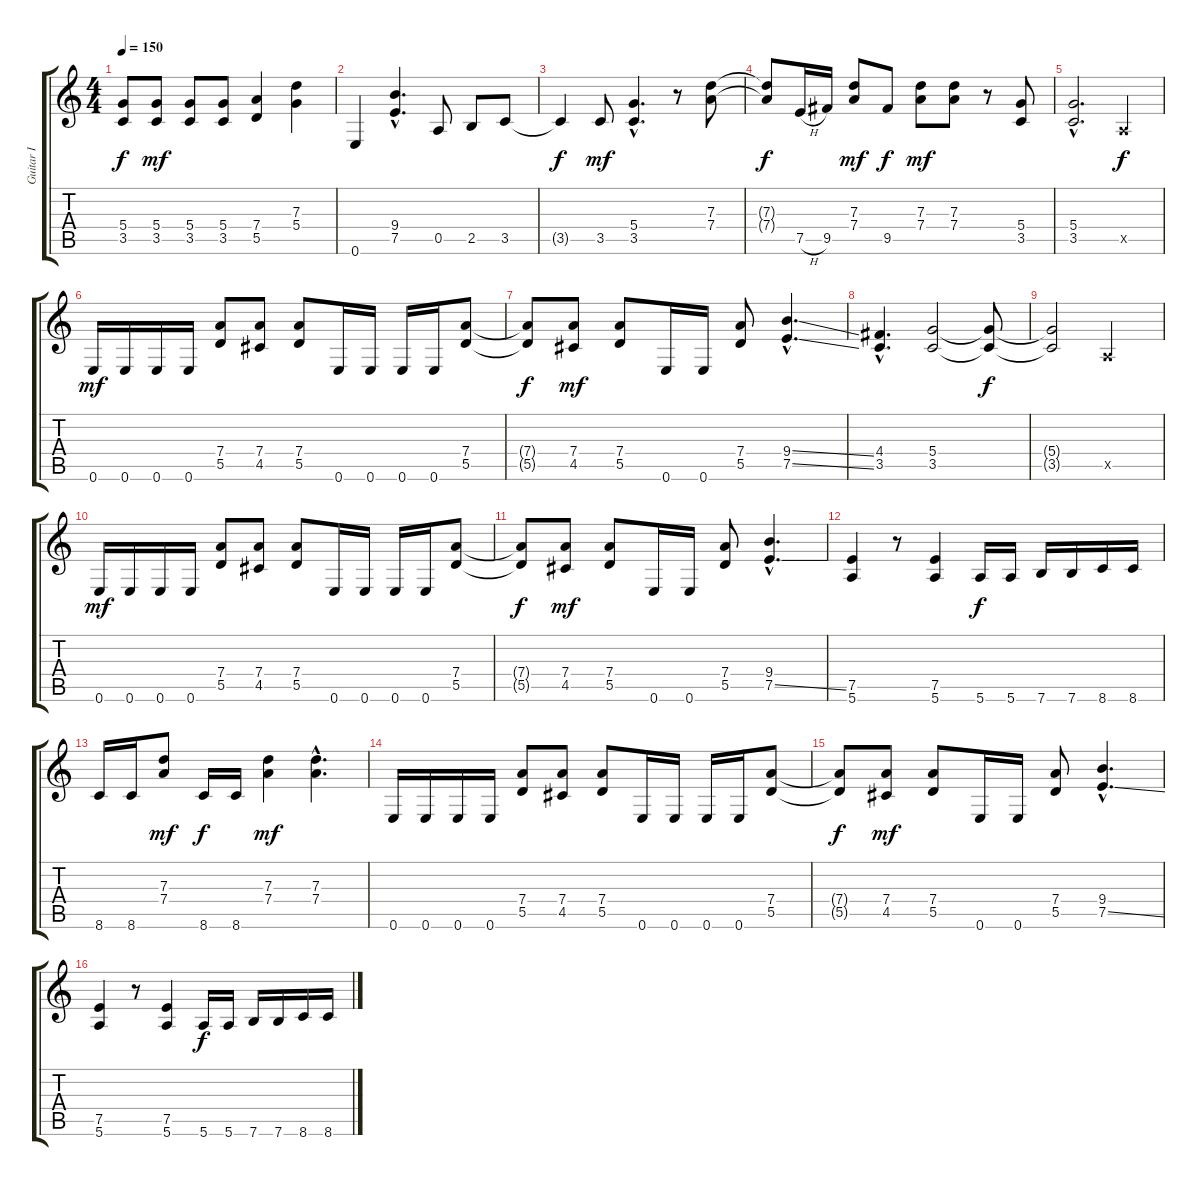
\track ("Guitar I" "Guitar I") {instrument distortionguitar}
\staff {score tabs}
\tuning (E4 B3 G3 D3 A2 E2) {hide}
\ts (4 4)
\tempo 150
\clef g2
\ks c
(5.4{t} 3.5{t}).8{dy f} (5.4 3.5).8{dy mf} (5.4 3.5).8 (5.4 3.5).8 (7.4 5.5).4 (7.3 5.4).4 |
0.6.4 (9.4{hac} 7.5{hac}).4{d} 0.5.8 2.5.8 3.5.8 |
3.5{t}.4{dy f} 3.5.8{dy mf} (5.4{hac} 3.5{hac}).4{d} r.8 (7.3 7.4).8 |
(7.3{t} 7.4{t}).8{dy f} 7.5{h}.16 9.5.16 (7.3 7.4).8{dy mf} 9.5.8{dy f} (7.3 7.4).8{dy mf} (7.3 7.4).8 r.8 (5.4 3.5).8 |
(5.4{hac} 3.5{hac}).2{d} 0.5{x}.4{dy f} |
0.6.16{dy mf} 0.6.16 0.6.16 0.6.16 (7.4 5.5).8 (7.4 4.5).8 (7.4 5.5).8 0.6.16 0.6.16 0.6.16 0.6.16 (7.4 5.5).8 |
(7.4{t} 5.5{t}).8{dy f} (7.4 4.5).8{dy mf} (7.4 5.5).8 0.6.16 0.6.16 (7.4 5.5).8 (9.4{ss hac} 7.5{ss hac}).4{d} |
(4.4{hac} 3.5{hac}).4{d} (5.4 3.5).2 (5.4{t} 3.5{t}).8{dy f} |
(5.4{t} 3.5{t}).2 0.5{x}.2 |
0.6.16{dy mf} 0.6.16 0.6.16 0.6.16 (7.4 5.5).8 (7.4 4.5).8 (7.4 5.5).8 0.6.16 0.6.16 0.6.16 0.6.16 (7.4 5.5).8 |
(7.4{t} 5.5{t}).8{dy f} (7.4 4.5).8{dy mf} (7.4 5.5).8 0.6.16 0.6.16 (7.4 5.5).8 (9.4{hac} 7.5{ss hac}).4{d} |
(7.5 5.6).4 r.8 (7.5 5.6).4 5.6.16{dy f} 5.6.16 7.6.16 7.6.16 8.6.16 8.6.16 |
8.6.16 8.6.16 (7.3 7.4).8{dy mf} 8.6.16{dy f} 8.6.16 (7.3 7.4).4{dy mf} (7.3{hac} 7.4{hac}).4{d} |
0.6.16 0.6.16 0.6.16 0.6.16 (7.4 5.5).8 (7.4 4.5).8 (7.4 5.5).8 0.6.16 0.6.16 0.6.16 0.6.16 (7.4 5.5).8 |
(7.4{t} 5.5{t}).8{dy f} (7.4 4.5).8{dy mf} (7.4 5.5).8 0.6.16 0.6.16 (7.4 5.5).8 (9.4{hac} 7.5{ss hac}).4{d} |
(7.5 5.6).4 r.8 (7.5 5.6).4 5.6.16{dy f} 5.6.16 7.6.16 7.6.16 8.6.16 8.6.16
